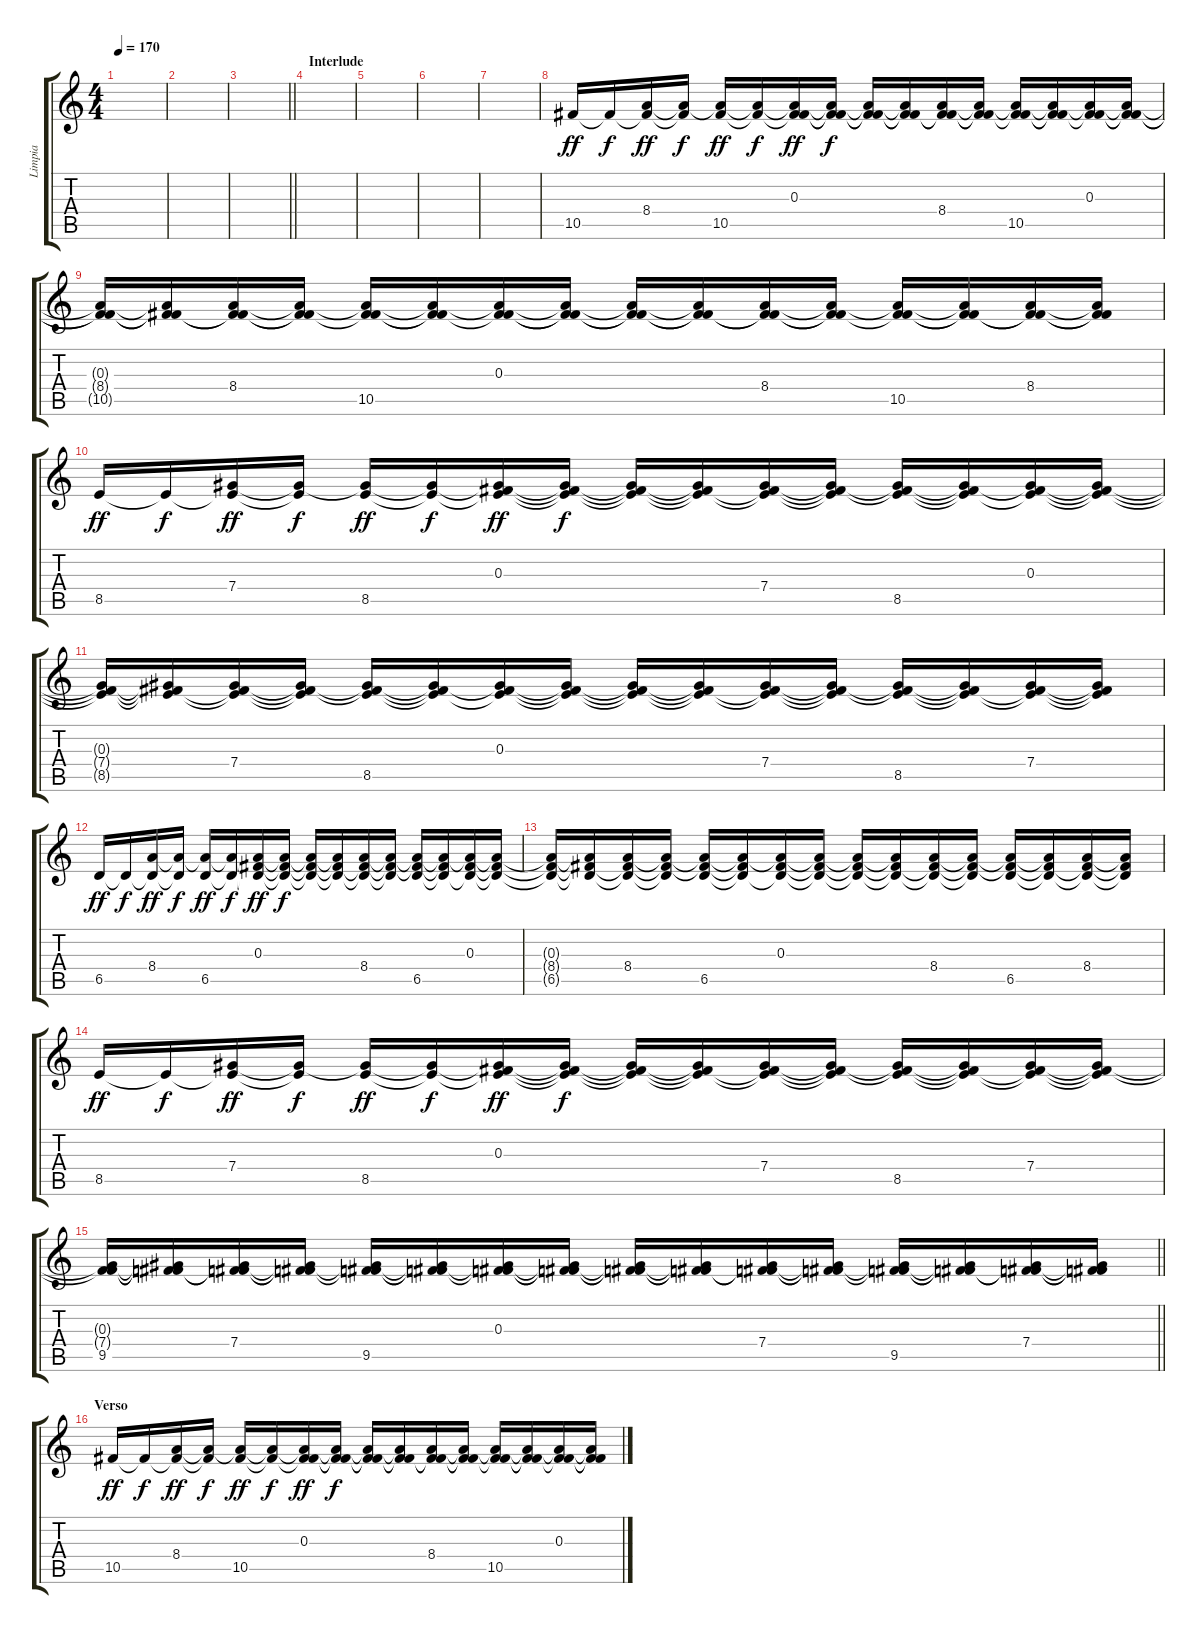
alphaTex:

\track ("Limpia" "Limpia") {instrument electricguitarjazz}
\staff {score tabs}
\tuning (Eb4 Bb3 Gb3 Db3 Ab2 Eb2) {hide}
\ts (4 4)
\tempo 170
\clef g2
\ks c
|
|
\barLineRight lightlight
|
\section ("" "Interlude")
|
|
|
|
10.5.16{dy ff} 10.5{t}.16{dy f} (8.4 10.5{t}).16{dy ff} (8.4{t} 10.5{t}).16{dy f} (8.4{t} 10.5).16{dy ff} (8.4{t} 10.5{t}).16{dy f} (0.3 8.4{t} 10.5{t}).16{dy ff} (0.3{t} 8.4{t} 10.5{t}).16{dy f} (0.3{t} 8.4{t} 10.5{t}).16 (0.3{t} 8.4{t} 10.5{t}).16 (0.3{t} 8.4 10.5{t}).16 (0.3{t} 8.4{t} 10.5{t}).16 (0.3{t} 8.4{t} 10.5).16 (0.3{t} 8.4{t} 10.5{t}).16 (0.3 8.4{t} 10.5{t}).16 (0.3{t} 8.4{t} 10.5{t}).16 |
(0.3{t} 8.4{t} 10.5{t}).16 (0.3{t} 8.4{t} 10.5{t}).16 (0.3{t} 8.4 10.5{t}).16 (0.3{t} 8.4{t} 10.5{t}).16 (0.3{t} 8.4{t} 10.5).16 (0.3{t} 8.4{t} 10.5{t}).16 (0.3 8.4{t} 10.5{t}).16 (0.3{t} 8.4{t} 10.5{t}).16 (0.3{t} 8.4{t} 10.5{t}).16 (0.3{t} 8.4{t} 10.5{t}).16 (0.3{t} 8.4 10.5{t}).16 (0.3{t} 8.4{t} 10.5{t}).16 (0.3{t} 8.4{t} 10.5).16 (0.3{t} 8.4{t} 10.5{t}).16 (0.3{t} 8.4 10.5{t}).16 (0.3{t} 8.4{t} 10.5{t}).16 |
8.5.16{dy ff} 8.5{t}.16{dy f} (7.4 8.5{t}).16{dy ff} (7.4{t} 8.5{t}).16{dy f} (7.4{t} 8.5).16{dy ff} (7.4{t} 8.5{t}).16{dy f} (0.3 7.4{t} 8.5{t}).16{dy ff} (0.3{t} 7.4{t} 8.5{t}).16{dy f} (0.3{t} 7.4{t} 8.5{t}).16 (0.3{t} 7.4{t} 8.5{t}).16 (0.3{t} 7.4 8.5{t}).16 (0.3{t} 7.4{t} 8.5{t}).16 (0.3{t} 7.4{t} 8.5).16 (0.3{t} 7.4{t} 8.5{t}).16 (0.3 7.4{t} 8.5{t}).16 (0.3{t} 7.4{t} 8.5{t}).16 |
(0.3{t} 7.4{t} 8.5{t}).16 (0.3{t} 7.4{t} 8.5{t}).16 (0.3{t} 7.4 8.5{t}).16 (0.3{t} 7.4{t} 8.5{t}).16 (0.3{t} 7.4{t} 8.5).16 (0.3{t} 7.4{t} 8.5{t}).16 (0.3 7.4{t} 8.5{t}).16 (0.3{t} 7.4{t} 8.5{t}).16 (0.3{t} 7.4{t} 8.5{t}).16 (0.3{t} 7.4{t} 8.5{t}).16 (0.3{t} 7.4 8.5{t}).16 (0.3{t} 7.4{t} 8.5{t}).16 (0.3{t} 7.4{t} 8.5).16 (0.3{t} 7.4{t} 8.5{t}).16 (0.3{t} 7.4 8.5{t}).16 (0.3{t} 7.4{t} 8.5{t}).16 |
6.5.16{dy ff} 6.5{t}.16{dy f} (8.4 6.5{t}).16{dy ff} (8.4{t} 6.5{t}).16{dy f} (8.4{t} 6.5).16{dy ff} (8.4{t} 6.5{t}).16{dy f} (0.3 8.4{t} 6.5{t}).16{dy ff} (0.3{t} 8.4{t} 6.5{t}).16{dy f} (0.3{t} 8.4{t} 6.5{t}).16 (0.3{t} 8.4{t} 6.5{t}).16 (0.3{t} 8.4 6.5{t}).16 (0.3{t} 8.4{t} 6.5{t}).16 (0.3{t} 8.4{t} 6.5).16 (0.3{t} 8.4{t} 6.5{t}).16 (0.3 8.4{t} 6.5{t}).16 (0.3{t} 8.4{t} 6.5{t}).16 |
(0.3{t} 8.4{t} 6.5{t}).16 (0.3{t} 8.4{t} 6.5{t}).16 (0.3{t} 8.4 6.5{t}).16 (0.3{t} 8.4{t} 6.5{t}).16 (0.3{t} 8.4{t} 6.5).16 (0.3{t} 8.4{t} 6.5{t}).16 (0.3 8.4{t} 6.5{t}).16 (0.3{t} 8.4{t} 6.5{t}).16 (0.3{t} 8.4{t} 6.5{t}).16 (0.3{t} 8.4{t} 6.5{t}).16 (0.3{t} 8.4 6.5{t}).16 (0.3{t} 8.4{t} 6.5{t}).16 (0.3{t} 8.4{t} 6.5).16 (0.3{t} 8.4{t} 6.5{t}).16 (0.3{t} 8.4 6.5{t}).16 (0.3{t} 8.4{t} 6.5{t}).16 |
8.5.16{dy ff} 8.5{t}.16{dy f} (7.4 8.5{t}).16{dy ff} (7.4{t} 8.5{t}).16{dy f} (7.4{t} 8.5).16{dy ff} (7.4{t} 8.5{t}).16{dy f} (0.3 7.4{t} 8.5{t}).16{dy ff} (0.3{t} 7.4{t} 8.5{t}).16{dy f} (0.3{t} 7.4{t} 8.5{t}).16 (0.3{t} 7.4{t} 8.5{t}).16 (0.3{t} 7.4 8.5{t}).16 (0.3{t} 7.4{t} 8.5{t}).16 (0.3{t} 7.4{t} 8.5).16 (0.3{t} 7.4{t} 8.5{t}).16 (0.3{t} 7.4 8.5{t}).16 (0.3{t} 7.4{t} 8.5{t}).16 |
\barLineRight lightlight
(0.3{t} 7.4{t} 9.5).16 (0.3{t} 7.4{t} 9.5{t}).16 (0.3{t} 7.4 9.5{t}).16 (0.3{t} 7.4{t} 9.5{t}).16 (0.3{t} 7.4{t} 9.5).16 (0.3{t} 7.4{t} 9.5{t}).16 (0.3 7.4{t} 9.5{t}).16 (0.3{t} 7.4{t} 9.5{t}).16 (0.3{t} 7.4{t} 9.5{t}).16 (0.3{t} 7.4{t} 9.5{t}).16 (0.3{t} 7.4 9.5{t}).16 (0.3{t} 7.4{t} 9.5{t}).16 (0.3{t} 7.4{t} 9.5).16 (0.3{t} 7.4{t} 9.5{t}).16 (0.3{t} 7.4 9.5{t}).16 (0.3{t} 7.4{t} 9.5{t}).16 |
\section ("" "Verso")
10.5.16{dy ff} 10.5{t}.16{dy f} (8.4 10.5{t}).16{dy ff} (8.4{t} 10.5{t}).16{dy f} (8.4{t} 10.5).16{dy ff} (8.4{t} 10.5{t}).16{dy f} (0.3 8.4{t} 10.5{t}).16{dy ff} (0.3{t} 8.4{t} 10.5{t}).16{dy f} (0.3{t} 8.4{t} 10.5{t}).16 (0.3{t} 8.4{t} 10.5{t}).16 (0.3{t} 8.4 10.5{t}).16 (0.3{t} 8.4{t} 10.5{t}).16 (0.3{t} 8.4{t} 10.5).16 (0.3{t} 8.4{t} 10.5{t}).16 (0.3 8.4{t} 10.5{t}).16 (0.3{t} 8.4{t} 10.5{t}).16
